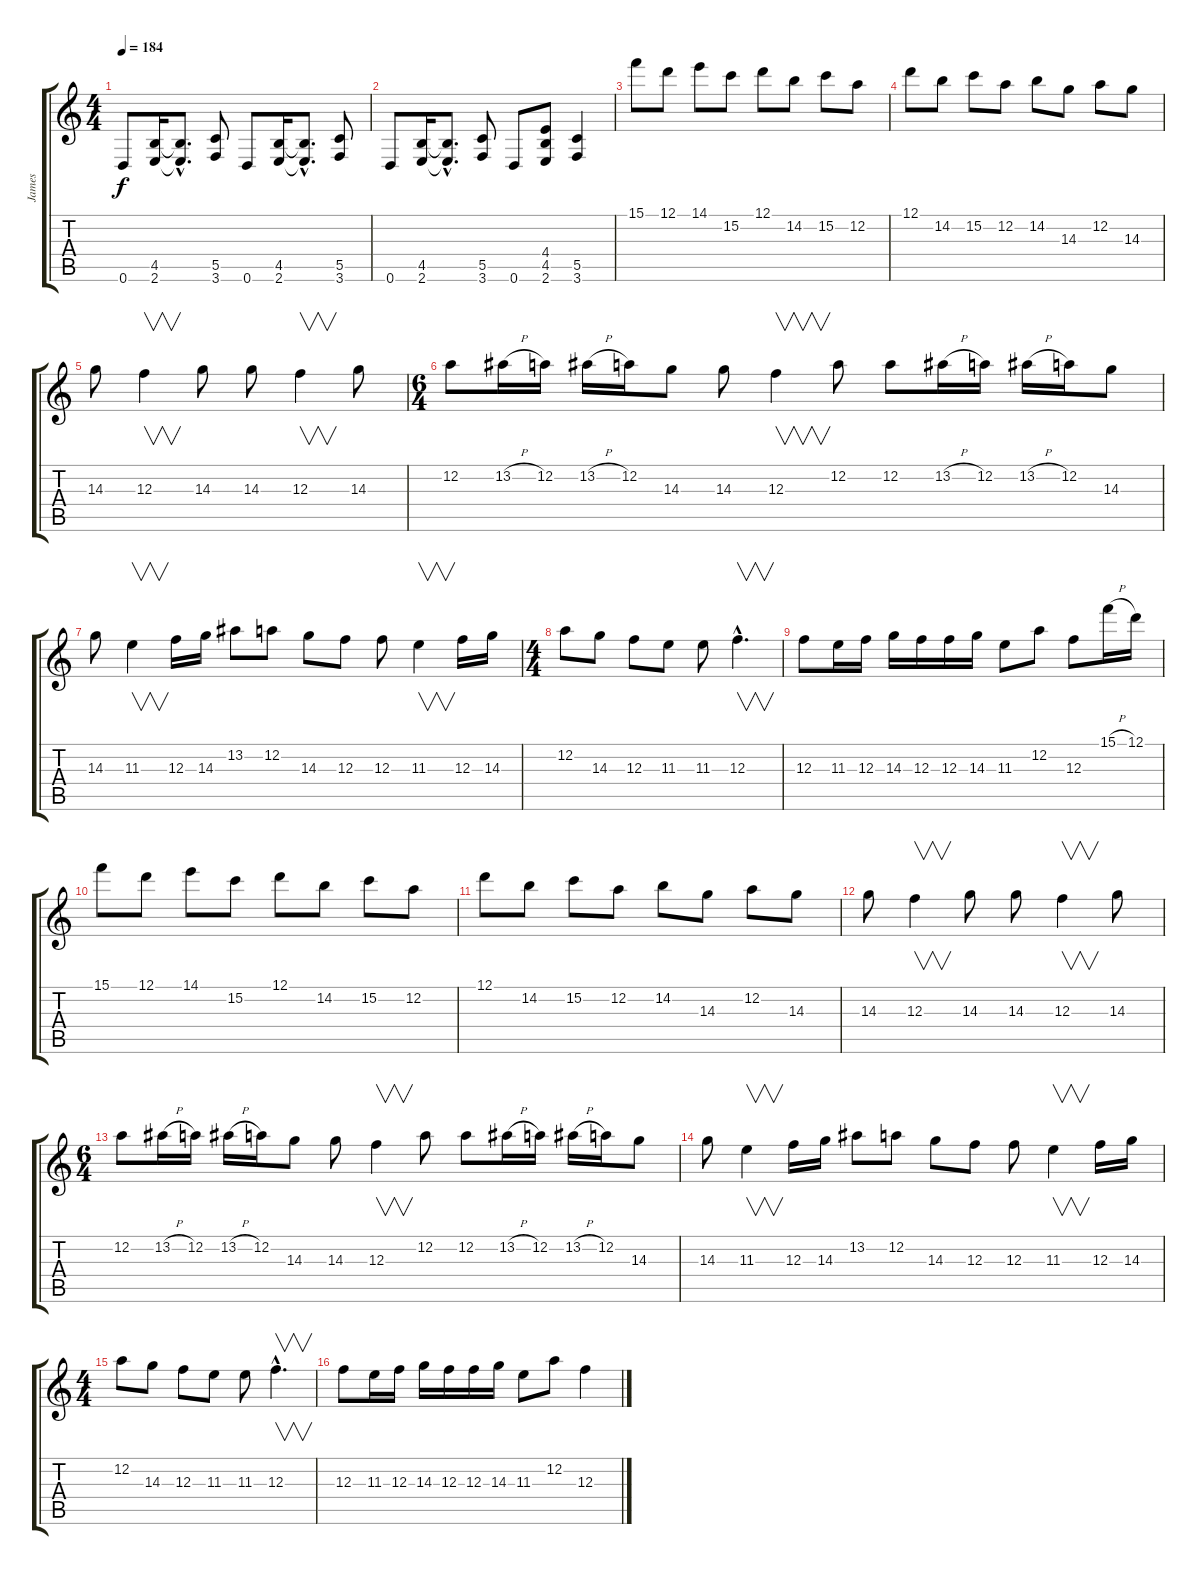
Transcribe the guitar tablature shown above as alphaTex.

\track ("James" "James") {instrument distortionguitar}
\staff {score tabs}
\tuning (D4 A3 F3 C3 G2 D2) {hide}
\ts (4 4)
\tempo 184
\clef g2
\ks c
0.6.8{dy f} (4.5 2.6).16 (4.5{hac t} 2.6{hac t}).8{d} (5.5 3.6).8 0.6.8 (4.5 2.6).16 (4.5{hac t} 2.6{hac t}).8{d} (5.5 3.6).8 |
0.6.8 (4.5 2.6).16 (4.5{hac t} 2.6{hac t}).8{d} (5.5 3.6).8 0.6.8 (4.4 4.5 2.6).8 (5.5 3.6).4 |
15.1.8 12.1.8 14.1.8 15.2.8 12.1.8 14.2.8 15.2.8 12.2.8 |
12.1.8 14.2.8 15.2.8 12.2.8 14.2.8 14.3.8 12.2.8 14.3.8 |
14.3.8 12.3.4{v} 14.3.8 14.3.8 12.3.4{v} 14.3.8 |
\ts (6 4)
12.2.8 13.2{h}.16 12.2.16 13.2{h}.16 12.2.16 14.3.8 14.3.8 12.3.4{v} 12.2.8 12.2.8 13.2{h}.16 12.2.16 13.2{h}.16 12.2.16 14.3.8 |
14.3.8 11.3.4{v} 12.3.16 14.3.16 13.2.8 12.2.8 14.3.8 12.3.8 12.3.8 11.3.4{v} 12.3.16 14.3.16 |
\ts (4 4)
12.2.8 14.3.8 12.3.8 11.3.8 11.3.8 12.3{hac}.4{v d} |
12.3.8 11.3.16 12.3.16 14.3.16 12.3.16 12.3.16 14.3.16 11.3.8 12.2.8 12.3.8 15.1{h}.16 12.1.16 |
15.1.8 12.1.8 14.1.8 15.2.8 12.1.8 14.2.8 15.2.8 12.2.8 |
12.1.8 14.2.8 15.2.8 12.2.8 14.2.8 14.3.8 12.2.8 14.3.8 |
14.3.8 12.3.4{v} 14.3.8 14.3.8 12.3.4{v} 14.3.8 |
\ts (6 4)
12.2.8 13.2{h}.16 12.2.16 13.2{h}.16 12.2.16 14.3.8 14.3.8 12.3.4{v} 12.2.8 12.2.8 13.2{h}.16 12.2.16 13.2{h}.16 12.2.16 14.3.8 |
14.3.8 11.3.4{v} 12.3.16 14.3.16 13.2.8 12.2.8 14.3.8 12.3.8 12.3.8 11.3.4{v} 12.3.16 14.3.16 |
\ts (4 4)
12.2.8 14.3.8 12.3.8 11.3.8 11.3.8 12.3{hac}.4{v d} |
12.3.8 11.3.16 12.3.16 14.3.16 12.3.16 12.3.16 14.3.16 11.3.8 12.2.8 12.3.4
